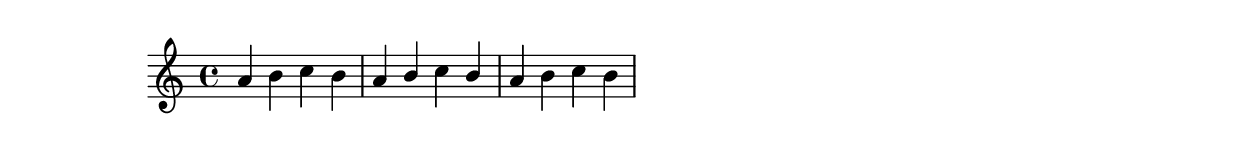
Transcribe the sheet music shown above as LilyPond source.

%% Do not edit this file; it is automatically
%% generated from LSR http://lsr.dsi.unimi.it
%% This file is in the public domain.
\version "2.13.16"

\header {
  lsrtags = "editorial-annotations"

%% Translation of GIT committish: 5a7301fc350ffc3ab5bd3a2084c91666c9e9a549
  texidoces = "
La dirección predeterminada de las plicas sobre la tercera línea
del pentagrama está determinada por la propiedad
@code{neutral-direction} del objeto @code{Stem}.

"
  doctitlees = "Dirección predeterminada de las plicas sobre la tercera línea del pentagrama"

%% Translation of GIT committish: 0a868be38a775ecb1ef935b079000cebbc64de40
  texidocde = "
Die Richtung von Hälsen auf der mittleren Linie kann mit der @code{Stem}-Eigenschaft
@code{neutral-direction} gesetzt werden.

"
  doctitlede = "Standardrichtung für Hälse auf der Mittellinie"

  texidoc = "
The default direction of stems on the center line of the staff is set
by the @code{Stem} property @code{neutral-direction}.

"
  doctitle = "Default direction of stems on the center line of the staff"
} % begin verbatim

\relative c'' {
  a4 b c b
  \override Stem #'neutral-direction = #up
  a4 b c b
  \override Stem #'neutral-direction = #down
  a4 b c b
}

